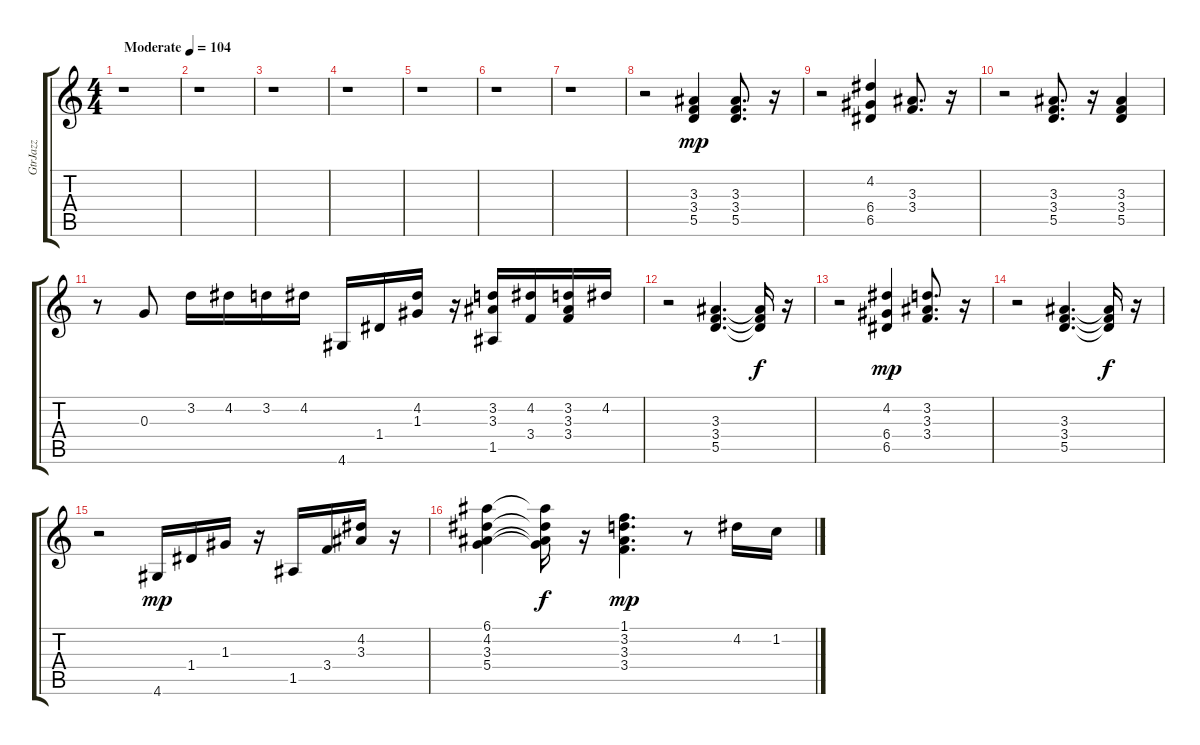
\track ("GtrJazz          " "GtrJazz   ") {instrument electricguitarjazz}
\staff {score tabs}
\tuning (E4 B3 G3 D3 A2 E2) {hide}
\ts (4 4)
\tempo (104 "Moderate")
\clef g2
\ks c
r.1{dy mp instrument electricguitarjazz} |
r.1 |
r.1 |
r.1 |
r.1 |
r.1 |
r.1 |
r.2 (3.3 3.4 5.5).4 (3.3 3.4 5.5).8{d} r.16 |
r.2 (4.2 6.4 6.5).4 (3.3 3.4).8{d} r.16 |
r.2 (3.3 3.4 5.5).8{d} r.16 (3.3 3.4 5.5).4 |
r.8 0.3.8 3.2.16 4.2.16 3.2.16 4.2.16 4.6.16 1.4.16 (4.2 1.3).16 r.16 (3.2 3.3 1.5).16 (4.2 3.4).16 (3.2 3.3 3.4).16 4.2.16 |
r.2 (3.3 3.4 5.5).4{d} (3.3{t} 3.4{t} 5.5{t}).16{dy f} r.16 |
r.2 (4.2 6.4 6.5).4{dy mp} (3.2 3.3 3.4).8{d} r.16 |
r.2 (3.3 3.4 5.5).4{d} (3.3{t} 3.4{t} 5.5{t}).16{dy f} r.16 |
r.2 4.6.16{dy mp} 1.4.16 1.3.16 r.16 1.5.16 3.4.16 (4.2 3.3).16 r.16 |
(6.1 4.2 3.3 5.4).4 (6.1{t} 4.2{t} 3.3{t} 5.4{t}).16{dy f} r.16 (1.1 3.2 3.3 3.4).4{d dy mp} r.8 4.2.16 1.2.16
